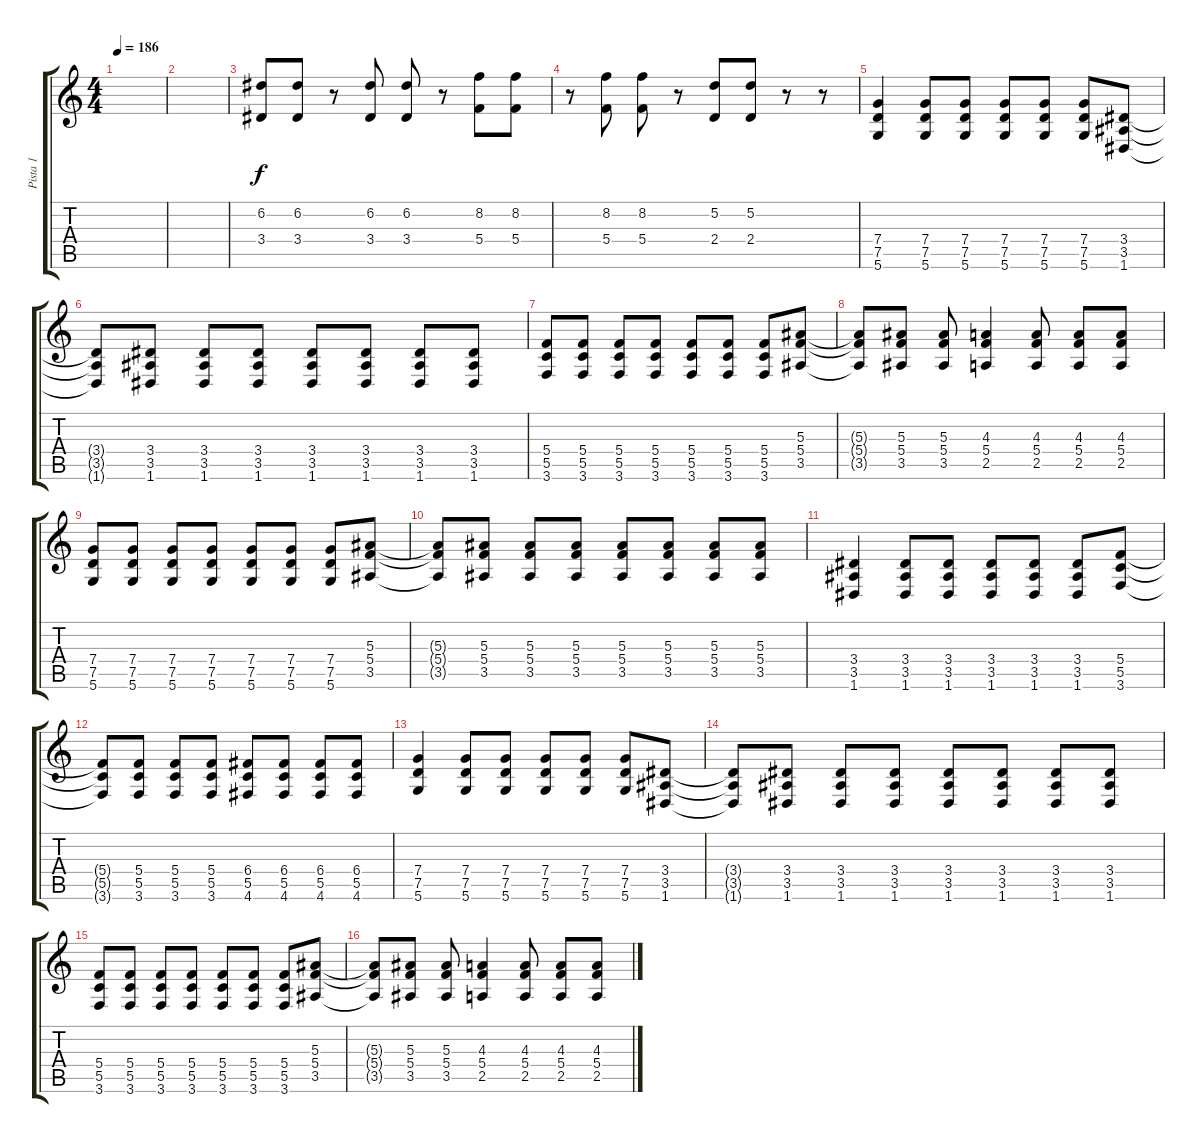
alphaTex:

\track ("Pista 1" "Pista 1") {instrument overdrivenguitar}
\staff {score tabs}
\tuning (D4 A3 F3 C3 G2 D2) {hide}
\ts (4 4)
\tempo 186
\clef g2
\ks c
|
|
(6.2 3.4).8 (6.2 3.4).8 r.8 (6.2 3.4).8 (6.2 3.4).8 r.8 (8.2 5.4).8 (8.2 5.4).8 |
r.8 (8.2 5.4).8 (8.2 5.4).8 r.8 (5.2 2.4).8 (5.2 2.4).8 r.8 r.8 |
(7.4 7.5 5.6).4 (7.4 7.5 5.6).8 (7.4 7.5 5.6).8 (7.4 7.5 5.6).8 (7.4 7.5 5.6).8 (7.4 7.5 5.6).8 (3.4 3.5 1.6).8 |
(3.4{t} 3.5{t} 1.6{t}).8 (3.4 3.5 1.6).8 (3.4 3.5 1.6).8 (3.4 3.5 1.6).8 (3.4 3.5 1.6).8 (3.4 3.5 1.6).8 (3.4 3.5 1.6).8 (3.4 3.5 1.6).8 |
(5.4 5.5 3.6).8 (5.4 5.5 3.6).8 (5.4 5.5 3.6).8 (5.4 5.5 3.6).8 (5.4 5.5 3.6).8 (5.4 5.5 3.6).8 (5.4 5.5 3.6).8 (5.3 5.4 3.5).8 |
(5.3{t} 5.4{t} 3.5{t}).8 (5.3 5.4 3.5).8 (5.3 5.4 3.5).8 (4.3 5.4 2.5).4 (4.3 5.4 2.5).8 (4.3 5.4 2.5).8 (4.3 5.4 2.5).8 |
(7.4 7.5 5.6).8 (7.4 7.5 5.6).8 (7.4 7.5 5.6).8 (7.4 7.5 5.6).8 (7.4 7.5 5.6).8 (7.4 7.5 5.6).8 (7.4 7.5 5.6).8 (5.3 5.4 3.5).8 |
(5.3{t} 5.4{t} 3.5{t}).8 (5.3 5.4 3.5).8 (5.3 5.4 3.5).8 (5.3 5.4 3.5).8 (5.3 5.4 3.5).8 (5.3 5.4 3.5).8 (5.3 5.4 3.5).8 (5.3 5.4 3.5).8 |
(3.4 3.5 1.6).4 (3.4 3.5 1.6).8 (3.4 3.5 1.6).8 (3.4 3.5 1.6).8 (3.4 3.5 1.6).8 (3.4 3.5 1.6).8 (5.4 5.5 3.6).8 |
(5.4{t} 5.5{t} 3.6{t}).8 (5.4 5.5 3.6).8 (5.4 5.5 3.6).8 (5.4 5.5 3.6).8 (6.4 5.5 4.6).8 (6.4 5.5 4.6).8 (6.4 5.5 4.6).8 (6.4 5.5 4.6).8 |
(7.4 7.5 5.6).4 (7.4 7.5 5.6).8 (7.4 7.5 5.6).8 (7.4 7.5 5.6).8 (7.4 7.5 5.6).8 (7.4 7.5 5.6).8 (3.4 3.5 1.6).8 |
(3.4{t} 3.5{t} 1.6{t}).8 (3.4 3.5 1.6).8 (3.4 3.5 1.6).8 (3.4 3.5 1.6).8 (3.4 3.5 1.6).8 (3.4 3.5 1.6).8 (3.4 3.5 1.6).8 (3.4 3.5 1.6).8 |
(5.4 5.5 3.6).8 (5.4 5.5 3.6).8 (5.4 5.5 3.6).8 (5.4 5.5 3.6).8 (5.4 5.5 3.6).8 (5.4 5.5 3.6).8 (5.4 5.5 3.6).8 (5.3 5.4 3.5).8 |
(5.3{t} 5.4{t} 3.5{t}).8 (5.3 5.4 3.5).8 (5.3 5.4 3.5).8 (4.3 5.4 2.5).4 (4.3 5.4 2.5).8 (4.3 5.4 2.5).8 (4.3 5.4 2.5).8
